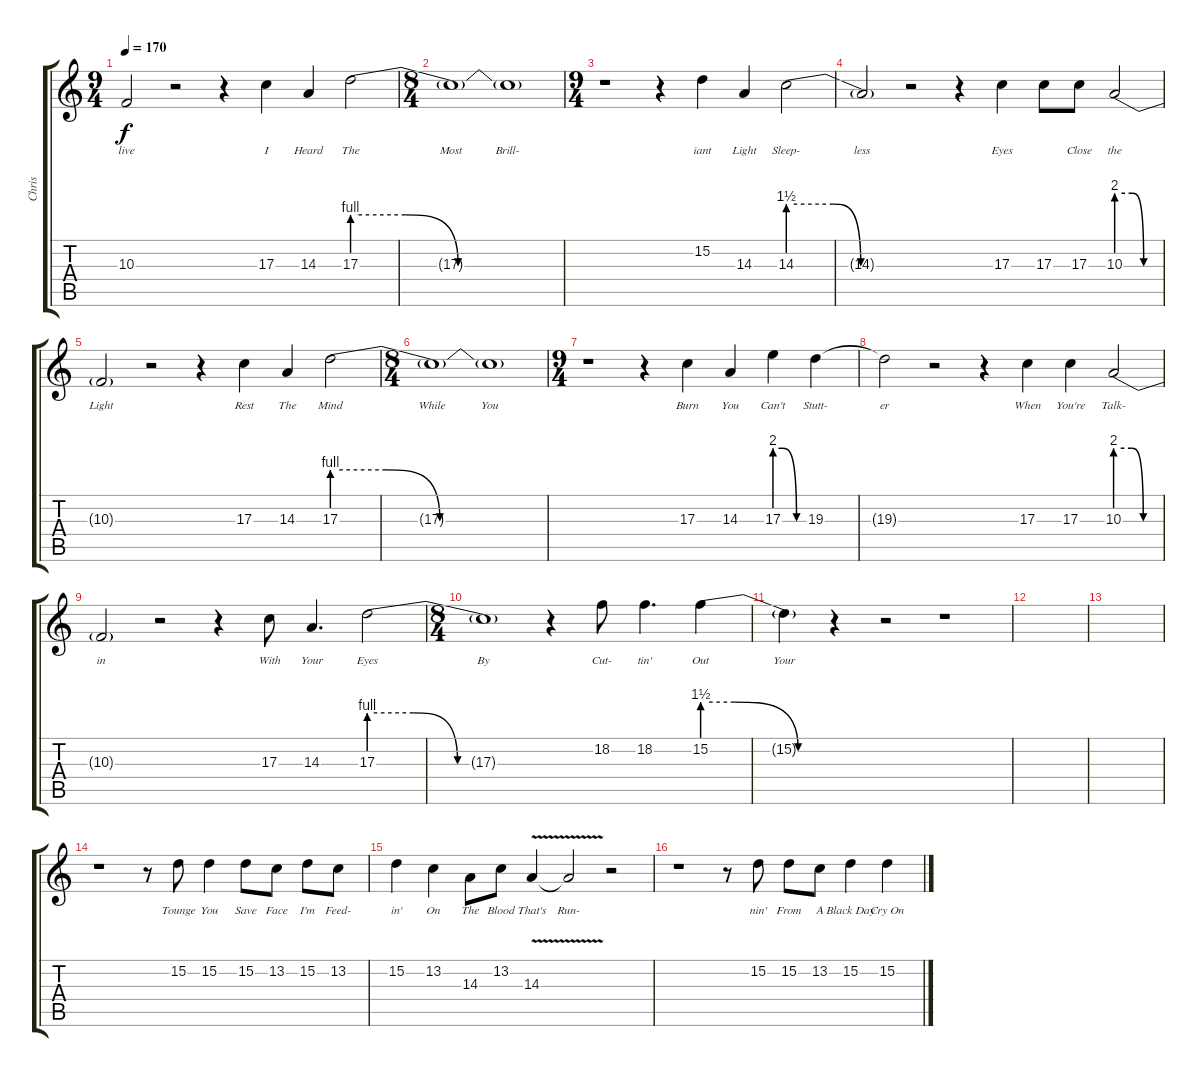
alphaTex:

\track ("Chris" "Chris") {instrument lead2sawtooth}
\staff {score tabs}
\tuning (E4 B3 G3 D3 A2 E2) {hide}
\ts (9 4)
\tempo 170
\clef g2
\ks c
10.3{t}.2{lyrics (0 "live") lyrics (1 "") lyrics (2 "") lyrics (3 "") lyrics (4 "") dy f} r.2 r.4 17.3.4{lyrics (0 "I") lyrics (1 "") lyrics (2 "") lyrics (3 "") lyrics (4 "")} 14.3.4{lyrics (0 "Heard") lyrics (1 "") lyrics (2 "") lyrics (3 "") lyrics (4 "")} 17.3{be (custom 0 4 15 4 30 0 60 0)}.2{lyrics (0 "The") lyrics (1 "") lyrics (2 "") lyrics (3 "") lyrics (4 "")} |
\ts (8 4)
17.3{t}.1{lyrics (0 "Most") lyrics (1 "") lyrics (2 "") lyrics (3 "") lyrics (4 "")} 17.3{t}.1{lyrics (0 "Brill-") lyrics (1 "") lyrics (2 "") lyrics (3 "") lyrics (4 "")} |
\ts (9 4)
r.1 r.4 15.2.4{lyrics (0 "iant") lyrics (1 "") lyrics (2 "") lyrics (3 "") lyrics (4 "")} 14.3.4{lyrics (0 "Light") lyrics (1 "") lyrics (2 "") lyrics (3 "") lyrics (4 "")} 14.3{be (custom 0 6 23 6 37 0 60 0)}.2{lyrics (0 "Sleep-") lyrics (1 "") lyrics (2 "") lyrics (3 "") lyrics (4 "")} |
14.3{t}.2{lyrics (0 "less") lyrics (1 "") lyrics (2 "") lyrics (3 "") lyrics (4 "")} r.2 r.4 17.3.4{lyrics (0 "Eyes") lyrics (1 "") lyrics (2 "") lyrics (3 "") lyrics (4 "")} 17.3.8{lyrics (0 "") lyrics (1 "") lyrics (2 "") lyrics (3 "") lyrics (4 "")} 17.3.8{lyrics (0 "Close") lyrics (1 "") lyrics (2 "") lyrics (3 "") lyrics (4 "")} 10.3{be (custom 0 8 22 8 38 0 60 0)}.2{lyrics (0 "the") lyrics (1 "") lyrics (2 "") lyrics (3 "") lyrics (4 "")} |
10.3{t}.2{lyrics (0 "Light") lyrics (1 "") lyrics (2 "") lyrics (3 "") lyrics (4 "")} r.2 r.4 17.3.4{lyrics (0 "Rest") lyrics (1 "") lyrics (2 "") lyrics (3 "") lyrics (4 "")} 14.3.4{lyrics (0 "The") lyrics (1 "") lyrics (2 "") lyrics (3 "") lyrics (4 "")} 17.3{be (custom 0 4 15 4 30 0 60 0)}.2{lyrics (0 "Mind") lyrics (1 "") lyrics (2 "") lyrics (3 "") lyrics (4 "")} |
\ts (8 4)
17.3{t}.1{lyrics (0 "While") lyrics (1 "") lyrics (2 "") lyrics (3 "") lyrics (4 "")} 17.3{t}.1{lyrics (0 "You") lyrics (1 "") lyrics (2 "") lyrics (3 "") lyrics (4 "")} |
\ts (9 4)
r.1 r.4 17.3.4{lyrics (0 "Burn") lyrics (1 "") lyrics (2 "") lyrics (3 "") lyrics (4 "")} 14.3.4{lyrics (0 "You") lyrics (1 "") lyrics (2 "") lyrics (3 "") lyrics (4 "")} 17.3{be (custom 0 8 15 8 45 0 60 0)}.4{lyrics (0 "Can't") lyrics (1 "") lyrics (2 "") lyrics (3 "") lyrics (4 "")} 19.3.4{lyrics (0 "Stutt-") lyrics (1 "") lyrics (2 "") lyrics (3 "") lyrics (4 "")} |
19.3{t}.2{lyrics (0 "er") lyrics (1 "") lyrics (2 "") lyrics (3 "") lyrics (4 "")} r.2 r.4 17.3.4{lyrics (0 "When") lyrics (1 "") lyrics (2 "") lyrics (3 "") lyrics (4 "")} 17.3.4{lyrics (0 "You're") lyrics (1 "") lyrics (2 "") lyrics (3 "") lyrics (4 "")} 10.3{be (custom 0 8 22 8 38 0 60 0)}.2{lyrics (0 "Talk-") lyrics (1 "") lyrics (2 "") lyrics (3 "") lyrics (4 "")} |
10.3{t}.2{lyrics (0 "in") lyrics (1 "") lyrics (2 "") lyrics (3 "") lyrics (4 "")} r.2 r.4 17.3.8{lyrics (0 "With") lyrics (1 "") lyrics (2 "") lyrics (3 "") lyrics (4 "")} 14.3.4{d lyrics (0 "Your") lyrics (1 "") lyrics (2 "") lyrics (3 "") lyrics (4 "")} 17.3{be (custom 0 4 15 4 30 0 45 0 60 0)}.2{lyrics (0 "Eyes") lyrics (1 "") lyrics (2 "") lyrics (3 "") lyrics (4 "")} |
\ts (8 4)
17.3{t}.1{lyrics (0 "By") lyrics (1 "") lyrics (2 "") lyrics (3 "") lyrics (4 "")} r.4 18.2.8{lyrics (0 "Cut-") lyrics (1 "") lyrics (2 "") lyrics (3 "") lyrics (4 "")} 18.2.4{d lyrics (0 "tin'") lyrics (1 "") lyrics (2 "") lyrics (3 "") lyrics (4 "")} 15.2{be (custom 0 6 15 6 45 0 60 0)}.4{lyrics (0 "Out") lyrics (1 "") lyrics (2 "") lyrics (3 "") lyrics (4 "")} |
15.2{t}.4{lyrics (0 "Your") lyrics (1 "") lyrics (2 "") lyrics (3 "") lyrics (4 "")} r.4 r.2 r.1 |
|
|
r.1 r.8 15.2.8{lyrics (0 "Tounge") lyrics (1 "") lyrics (2 "") lyrics (3 "") lyrics (4 "")} 15.2.4{lyrics (0 "You") lyrics (1 "") lyrics (2 "") lyrics (3 "") lyrics (4 "")} 15.2.8{lyrics (0 "Save") lyrics (1 "") lyrics (2 "") lyrics (3 "") lyrics (4 "")} 13.2.8{lyrics (0 "Face") lyrics (1 "") lyrics (2 "") lyrics (3 "") lyrics (4 "")} 15.2.8{lyrics (0 "I'm") lyrics (1 "") lyrics (2 "") lyrics (3 "") lyrics (4 "")} 13.2.8{lyrics (0 "Feed-") lyrics (1 "") lyrics (2 "") lyrics (3 "") lyrics (4 "")} |
15.2.4{lyrics (0 "in'") lyrics (1 "") lyrics (2 "") lyrics (3 "") lyrics (4 "")} 13.2.4{lyrics (0 "On") lyrics (1 "") lyrics (2 "") lyrics (3 "") lyrics (4 "")} 14.3.8{lyrics (0 "The") lyrics (1 "") lyrics (2 "") lyrics (3 "") lyrics (4 "")} 13.2.8{lyrics (0 "Blood") lyrics (1 "") lyrics (2 "") lyrics (3 "") lyrics (4 "")} 14.3{v}.4{lyrics (0 "That's") lyrics (1 "") lyrics (2 "") lyrics (3 "") lyrics (4 "")} 14.3{t}.2{lyrics (0 "Run-") lyrics (1 "") lyrics (2 "") lyrics (3 "") lyrics (4 "")} r.2 |
r.1 r.8 15.2.8{lyrics (0 "nin'") lyrics (1 "") lyrics (2 "") lyrics (3 "") lyrics (4 "")} 15.2.8{lyrics (0 "From") lyrics (1 "") lyrics (2 "") lyrics (3 "") lyrics (4 "")} 13.2.8{lyrics (0 "A") lyrics (1 "") lyrics (2 "") lyrics (3 "") lyrics (4 "")} 15.2.4{lyrics (0 "Black Day") lyrics (1 "") lyrics (2 "") lyrics (3 "") lyrics (4 "")} 15.2.4{lyrics (0 "Cry On") lyrics (1 "") lyrics (2 "") lyrics (3 "") lyrics (4 "")}
